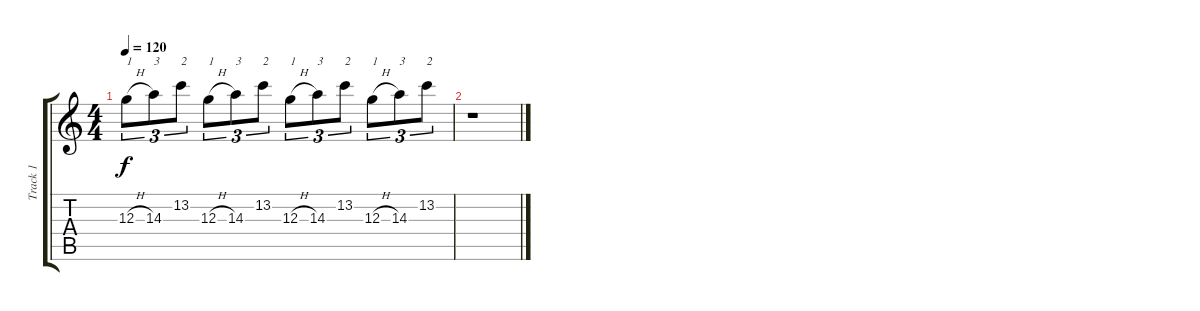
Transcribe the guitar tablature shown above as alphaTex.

\track ("Track 1" "Track 1") {instrument acousticguitarsteel}
\staff {score tabs}
\tuning (E4 B3 G3 D3 A2 E2) {hide}
\ts (4 4)
\tempo 120
\clef g2
\ks c
12.3{h}.8{tu (3 2) txt "1" dy f instrument acousticguitarsteel} 14.3.8{tu (3 2) txt "3"} 13.2.8{tu (3 2) txt "2"} 12.3{h}.8{tu (3 2) txt "1"} 14.3.8{tu (3 2) txt "3"} 13.2.8{tu (3 2) txt "2"} 12.3{h}.8{tu (3 2) txt "1"} 14.3.8{tu (3 2) txt "3"} 13.2.8{tu (3 2) txt "2"} 12.3{h}.8{tu (3 2) txt "1"} 14.3.8{tu (3 2) txt "3"} 13.2.8{tu (3 2) txt "2"} |
r.1
